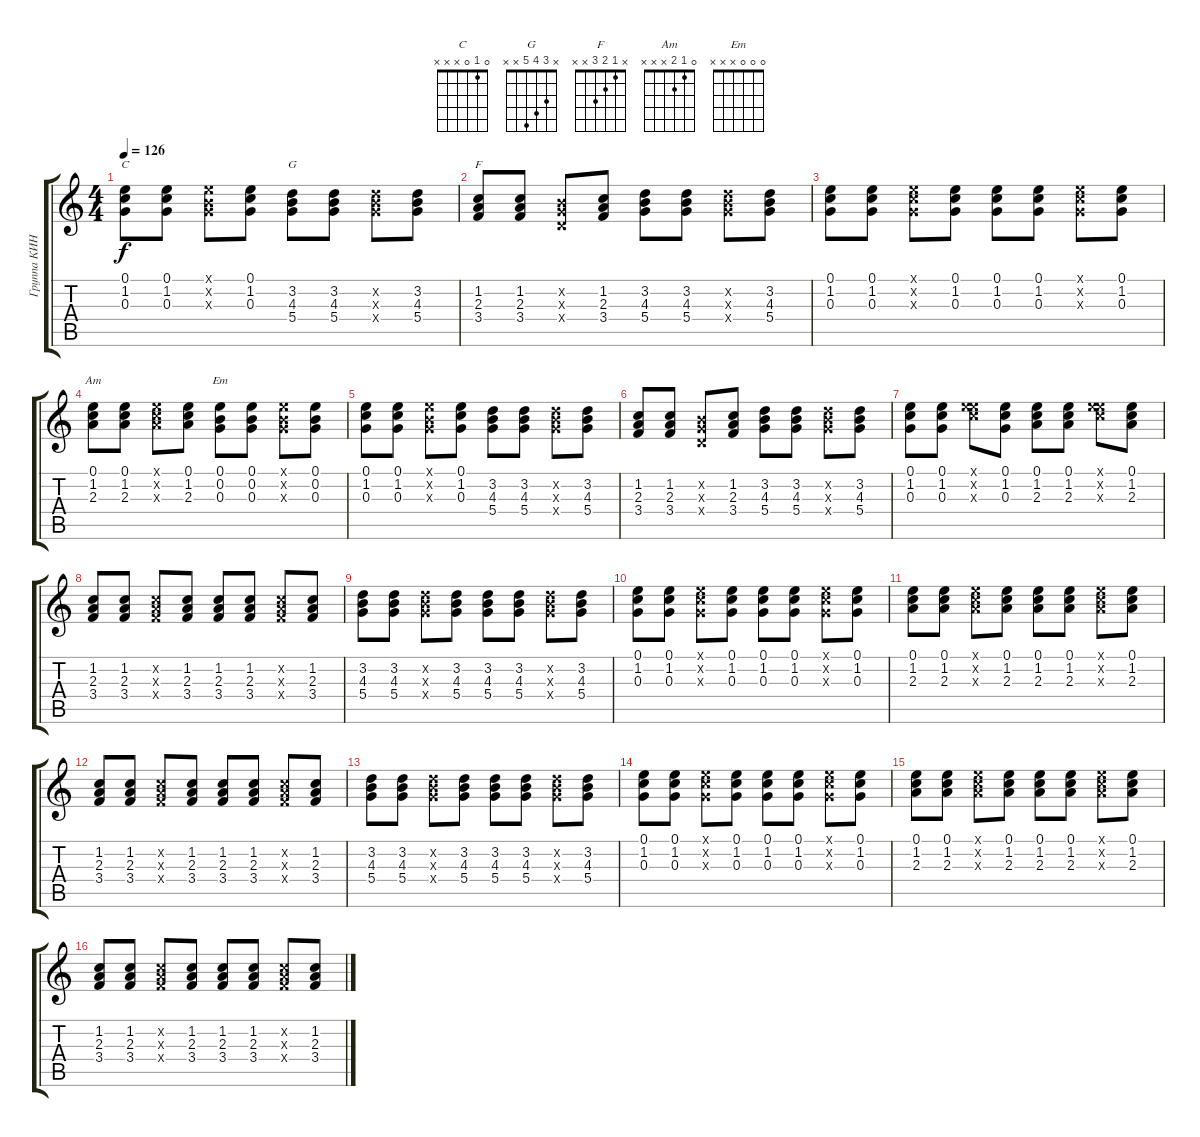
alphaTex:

\track ("Группа КИНО" "Группа КИН") {instrument acousticguitarsteel}
\staff {score tabs}
\tuning (E4 B3 G3 D3 A2 E2) {hide}
\chord ("C" 0 1 0 x x x)
\chord ("G" x 3 4 5 x x)
\chord ("F" x 1 2 3 x x)
\chord ("Am" 0 1 2 x x x)
\chord ("Em" 0 0 0 x x x)
\ts (4 4)
\tempo 126
\clef g2
\ks c
(0.1 1.2 0.3).8{ch "C" dy f} (0.1 1.2 0.3).8 (0.1{x} 0.2{x} 0.3{x}).8 (0.1 1.2 0.3).8 (3.2 4.3 5.4).8{ch "G"} (3.2 4.3 5.4).8 (3.2{x} 4.3{x} 5.4{x}).8 (3.2 4.3 5.4).8 |
(1.2 2.3 3.4).8{ch "F"} (1.2 2.3 3.4).8 (0.2{x} 0.3{x} 0.4{x}).8 (1.2 2.3 3.4).8 (3.2 4.3 5.4).8 (3.2 4.3 5.4).8 (3.2{x} 4.3{x} 5.4{x}).8 (3.2 4.3 5.4).8 |
(0.1 1.2 0.3).8 (0.1 1.2 0.3).8 (0.1{x} 1.2{x} 0.3{x}).8 (0.1 1.2 0.3).8 (0.1 1.2 0.3).8 (0.1 1.2 0.3).8 (0.1{x} 1.2{x} 0.3{x}).8 (0.1 1.2 0.3).8 |
(0.1 1.2 2.3).8{ch "Am"} (0.1 1.2 2.3).8 (0.1{x} 1.2{x} 2.3{x}).8 (0.1 1.2 2.3).8 (0.1 0.2 0.3).8{ch "Em"} (0.1 0.2 0.3).8 (0.1{x} 0.2{x} 0.3{x}).8 (0.1 0.2 0.3).8 |
(0.1 1.2 0.3).8 (0.1 1.2 0.3).8 (0.1{x} 0.2{x} 0.3{x}).8 (0.1 1.2 0.3).8 (3.2 4.3 5.4).8 (3.2 4.3 5.4).8 (3.2{x} 4.3{x} 5.4{x}).8 (3.2 4.3 5.4).8 |
(1.2 2.3 3.4).8 (1.2 2.3 3.4).8 (0.2{x} 0.3{x} 0.4{x}).8 (1.2 2.3 3.4).8 (3.2 4.3 5.4).8 (3.2 4.3 5.4).8 (3.2{x} 4.3{x} 5.4{x}).8 (3.2 4.3 5.4).8 |
(0.1 1.2 0.3).8 (0.1 1.2 0.3).8 (0.1{x} 5.2{x} 5.3{x}).8 (0.1 1.2 0.3).8 (0.1 1.2 2.3).8 (0.1 1.2 2.3).8 (0.1{x} 5.2{x} 5.3{x}).8 (0.1 1.2 2.3).8 |
(1.2 2.3 3.4).8 (1.2 2.3 3.4).8 (1.2{x} 2.3{x} 3.4{x}).8 (1.2 2.3 3.4).8 (1.2 2.3 3.4).8 (1.2 2.3 3.4).8 (1.2{x} 2.3{x} 3.4{x}).8 (1.2 2.3 3.4).8 |
(3.2 4.3 5.4).8 (3.2 4.3 5.4).8 (3.2{x} 4.3{x} 5.4{x}).8 (3.2 4.3 5.4).8 (3.2 4.3 5.4).8 (3.2 4.3 5.4).8 (3.2{x} 4.3{x} 5.4{x}).8 (3.2 4.3 5.4).8 |
(0.1 1.2 0.3).8 (0.1 1.2 0.3).8 (0.1{x} 1.2{x} 0.3{x}).8 (0.1 1.2 0.3).8 (0.1 1.2 0.3).8 (0.1 1.2 0.3).8 (0.1{x} 1.2{x} 0.3{x}).8 (0.1 1.2 0.3).8 |
(0.1 1.2 2.3).8 (0.1 1.2 2.3).8 (0.1{x} 1.2{x} 2.3{x}).8 (0.1 1.2 2.3).8 (0.1 1.2 2.3).8 (0.1 1.2 2.3).8 (0.1{x} 1.2{x} 2.3{x}).8 (0.1 1.2 2.3).8 |
(1.2 2.3 3.4).8 (1.2 2.3 3.4).8 (1.2{x} 2.3{x} 3.4{x}).8 (1.2 2.3 3.4).8 (1.2 2.3 3.4).8 (1.2 2.3 3.4).8 (1.2{x} 2.3{x} 3.4{x}).8 (1.2 2.3 3.4).8 |
(3.2 4.3 5.4).8 (3.2 4.3 5.4).8 (3.2{x} 4.3{x} 5.4{x}).8 (3.2 4.3 5.4).8 (3.2 4.3 5.4).8 (3.2 4.3 5.4).8 (3.2{x} 4.3{x} 5.4{x}).8 (3.2 4.3 5.4).8 |
(0.1 1.2 0.3).8 (0.1 1.2 0.3).8 (0.1{x} 1.2{x} 0.3{x}).8 (0.1 1.2 0.3).8 (0.1 1.2 0.3).8 (0.1 1.2 0.3).8 (0.1{x} 1.2{x} 0.3{x}).8 (0.1 1.2 0.3).8 |
(0.1 1.2 2.3).8 (0.1 1.2 2.3).8 (0.1{x} 1.2{x} 2.3{x}).8 (0.1 1.2 2.3).8 (0.1 1.2 2.3).8 (0.1 1.2 2.3).8 (0.1{x} 1.2{x} 2.3{x}).8 (0.1 1.2 2.3).8 |
(1.2 2.3 3.4).8 (1.2 2.3 3.4).8 (1.2{x} 2.3{x} 3.4{x}).8 (1.2 2.3 3.4).8 (1.2 2.3 3.4).8 (1.2 2.3 3.4).8 (1.2{x} 2.3{x} 3.4{x}).8 (1.2 2.3 3.4).8
